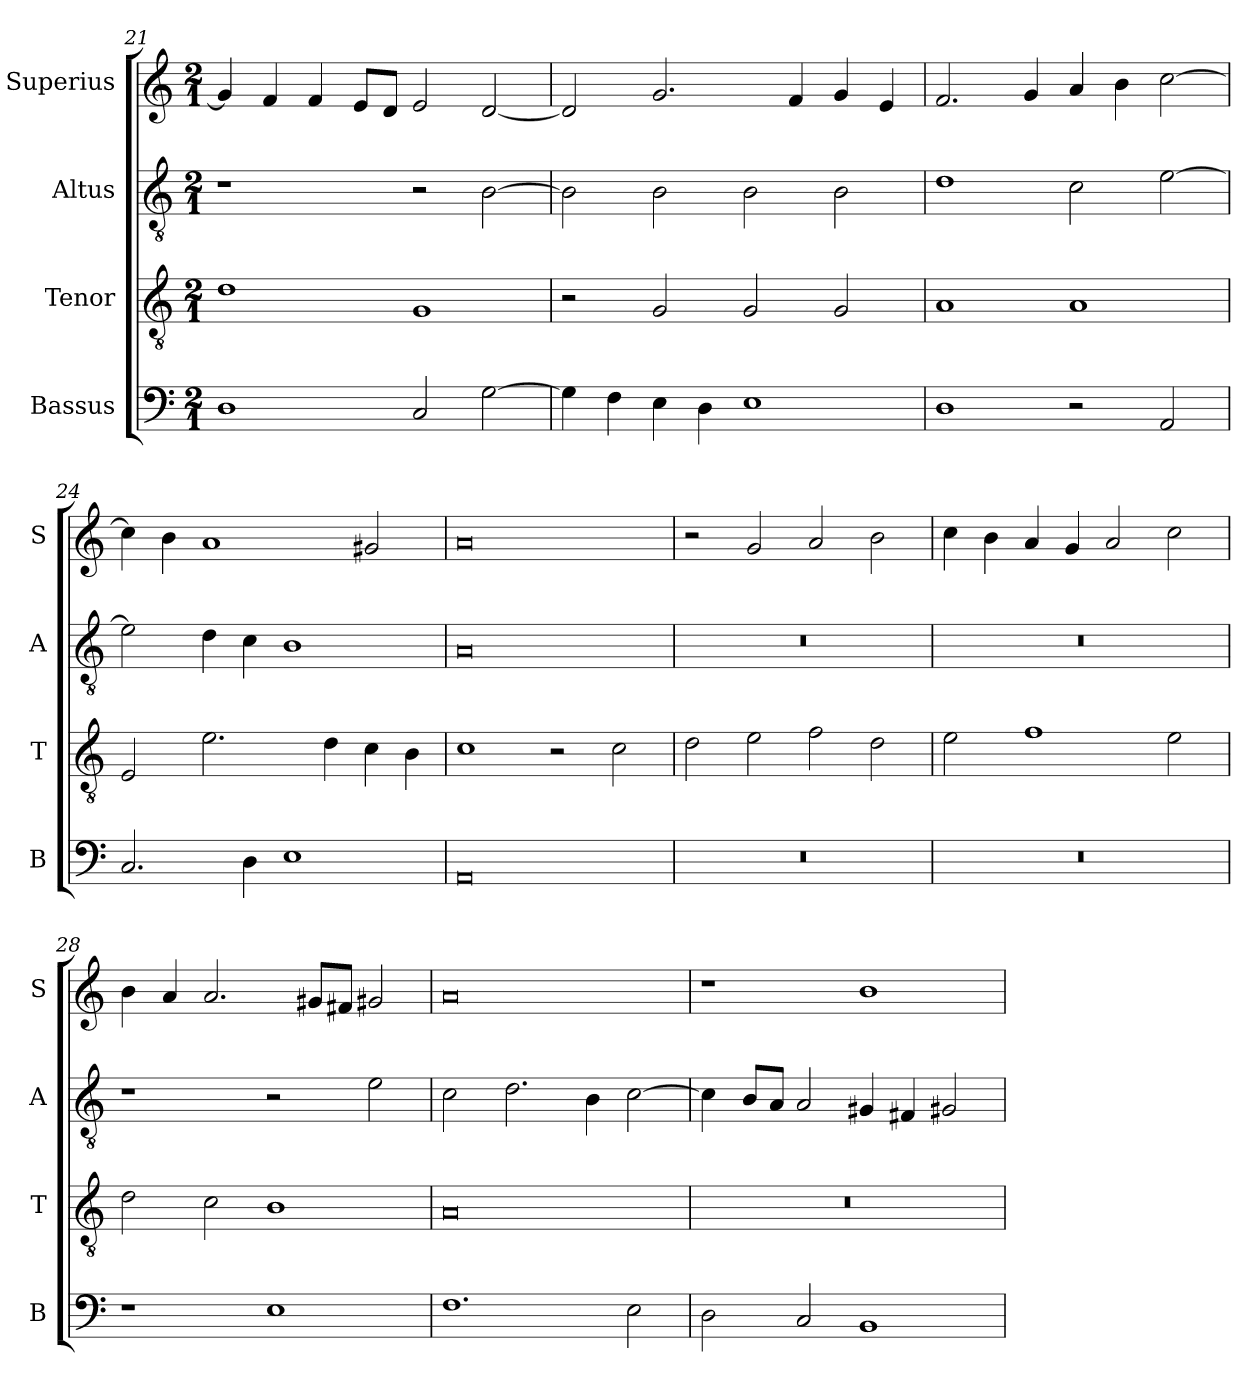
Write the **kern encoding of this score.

**kern	**kern	**kern	**kern
*part4	*part3	*part2	*part1
*staff4	*staff3	*staff2	*staff1
*I"Bassus	*I"Tenor	*I"Altus	*I"Superius
*I'B	*I'T	*I'A	*I'S
*clefF4	*clefGv2	*clefGv2	*clefG2
*k[]	*k[]	*k[]	*k[]
*C:	*C:	*C:	*C:
*M2/1	*M2/1	*M2/1	*M2/1
=21	=21	=21	=21
1D	1d	1r	4g]
.	.	.	4f
.	.	.	4f
.	.	.	8eL
.	.	.	8dJ
2C	1G	2r	2e
[2G	.	[2B	[2d
=22	=22	=22	=22
4G]	2r	2B]	2d]
4F	.	.	.
4E	2G	2B	2.g
4D	.	.	.
1E	2G	2B	.
.	.	.	4f
.	2G	2B	4g
.	.	.	4e
=23	=23	=23	=23
1D	1A	1d	2.f
.	.	.	4g
2r	1A	2c	4a
.	.	.	4b
2AA	.	[2e	[2cc
=24	=24	=24	=24
2.C	2E	2e]	4cc]
.	.	.	4b
.	2.e	4d	1a
4D	.	4c	.
1E	.	1B	.
.	4d	.	.
.	4c	.	2g#X
.	4B	.	.
=25	=25	=25	=25
0AA	1c	0A	0a
.	2r	.	.
.	2c	.	.
=26	=26	=26	=26
0r	2d	0r	2r
.	2e	.	2g
.	2f	.	2a
.	2d	.	2b
=27	=27	=27	=27
0r	2e	0r	4cc
.	.	.	4b
.	1f	.	4a
.	.	.	4g
.	.	.	2a
.	2e	.	2cc
=28	=28	=28	=28
1r	2d	1r	4b
.	.	.	4a
.	2c	.	2.a
1E	1B	2r	.
.	.	.	8g#XL
.	.	.	8f#XJ
.	.	2e	2g#X
=29	=29	=29	=29
1.F	0A	2c	0a
.	.	2.d	.
.	.	4B	.
2E	.	[2c	.
=30	=30	=30	=30
2D	0r	4c]	1r
.	.	8BL	.
.	.	8AJ	.
2C	.	2A	.
1BB	.	4G#X	1b
.	.	4F#X	.
.	.	2G#X	.
=	=	=	=
*-	*-	*-	*-
